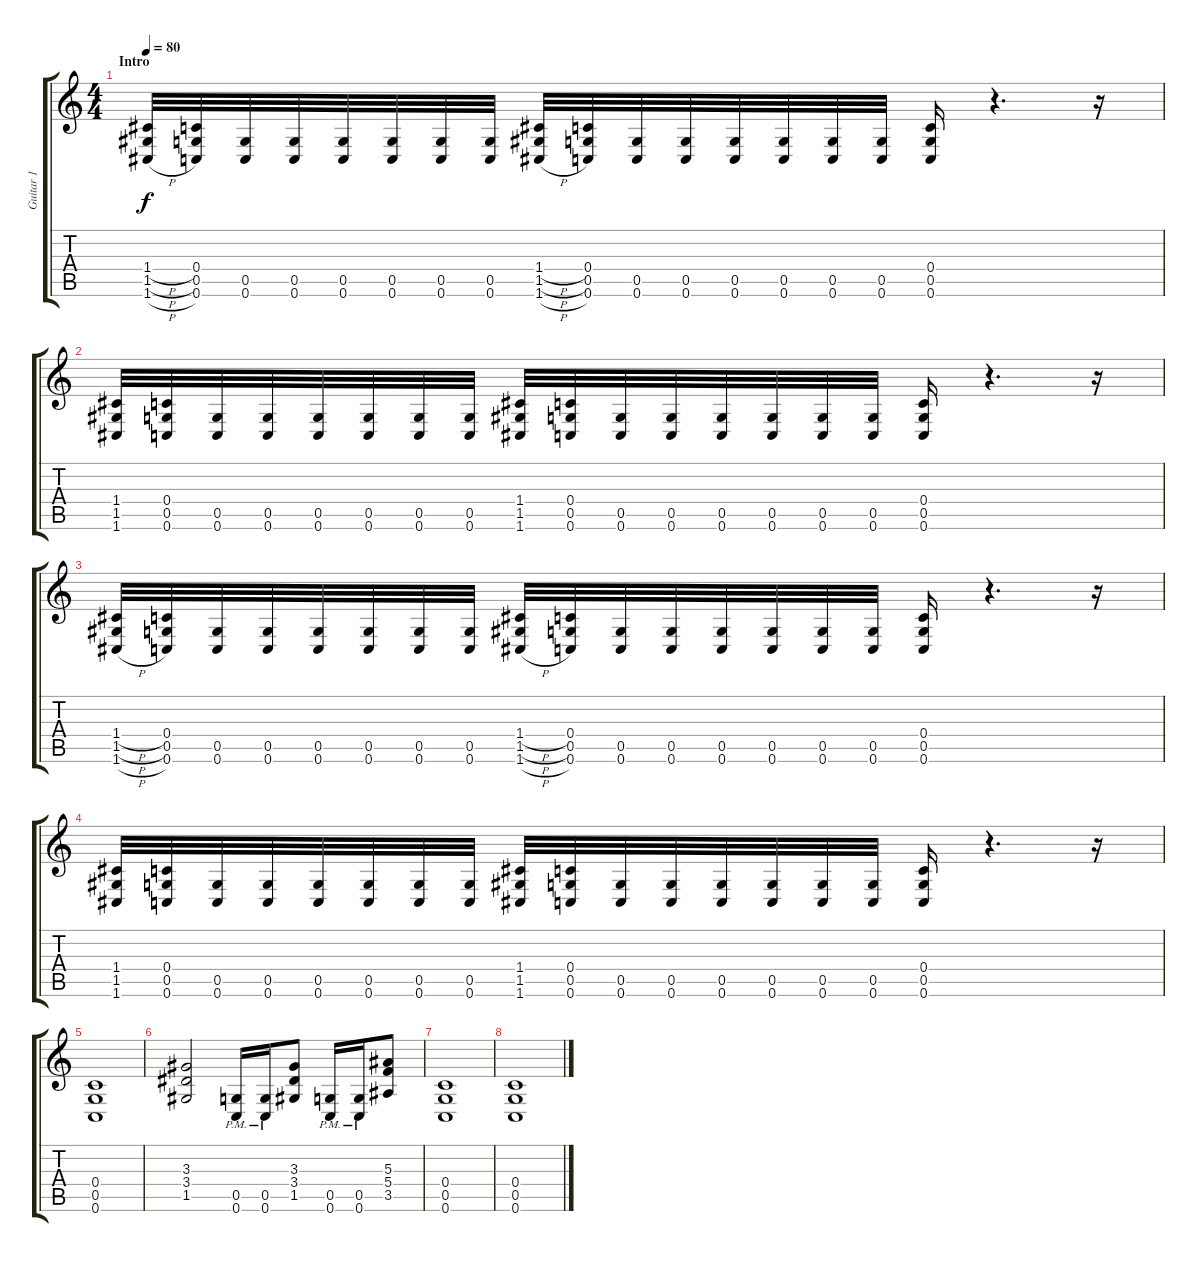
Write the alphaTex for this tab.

\track ("Guitar 1" "Guitar 1") {instrument distortionguitar}
\staff {score tabs}
\tuning (D4 A3 F3 C3 G2 C2) {hide}
\ts (4 4)
\section ("" "Intro")
\tempo 80
\clef g2
\ks c
(1.4{h} 1.5{h} 1.6{h}).32{dy f instrument distortionguitar} (0.4 0.5 0.6).32 (0.5 0.6).32 (0.5 0.6).32 (0.5 0.6).32 (0.5 0.6).32 (0.5 0.6).32 (0.5 0.6).32 (1.4{h} 1.5{h} 1.6{h}).32 (0.4 0.5 0.6).32 (0.5 0.6).32 (0.5 0.6).32 (0.5 0.6).32 (0.5 0.6).32 (0.5 0.6).32 (0.5 0.6).32 (0.4 0.5 0.6).16 r.4{d} r.16 |
(1.4 1.5 1.6).32 (0.4 0.5 0.6).32 (0.5 0.6).32 (0.5 0.6).32 (0.5 0.6).32 (0.5 0.6).32 (0.5 0.6).32 (0.5 0.6).32 (1.4 1.5 1.6).32 (0.4 0.5 0.6).32 (0.5 0.6).32 (0.5 0.6).32 (0.5 0.6).32 (0.5 0.6).32 (0.5 0.6).32 (0.5 0.6).32 (0.4 0.5 0.6).16 r.4{d} r.16 |
(1.4{h} 1.5{h} 1.6{h}).32 (0.4 0.5 0.6).32 (0.5 0.6).32 (0.5 0.6).32 (0.5 0.6).32 (0.5 0.6).32 (0.5 0.6).32 (0.5 0.6).32 (1.4{h} 1.5{h} 1.6{h}).32 (0.4 0.5 0.6).32 (0.5 0.6).32 (0.5 0.6).32 (0.5 0.6).32 (0.5 0.6).32 (0.5 0.6).32 (0.5 0.6).32 (0.4 0.5 0.6).16 r.4{d} r.16 |
(1.4 1.5 1.6).32 (0.4 0.5 0.6).32 (0.5 0.6).32 (0.5 0.6).32 (0.5 0.6).32 (0.5 0.6).32 (0.5 0.6).32 (0.5 0.6).32 (1.4 1.5 1.6).32 (0.4 0.5 0.6).32 (0.5 0.6).32 (0.5 0.6).32 (0.5 0.6).32 (0.5 0.6).32 (0.5 0.6).32 (0.5 0.6).32 (0.4 0.5 0.6).16 r.4{d} r.16 |
(0.4 0.5 0.6).1 |
(3.3 3.4 1.5).2 (0.5{pm} 0.6{pm}).16 (0.5{pm} 0.6{pm}).16 (3.3 3.4 1.5).8 (0.5{pm} 0.6{pm}).16 (0.5{pm} 0.6{pm}).16 (5.3 5.4 3.5).8 |
(0.4 0.5 0.6).1 |
(0.4 0.5 0.6).1
